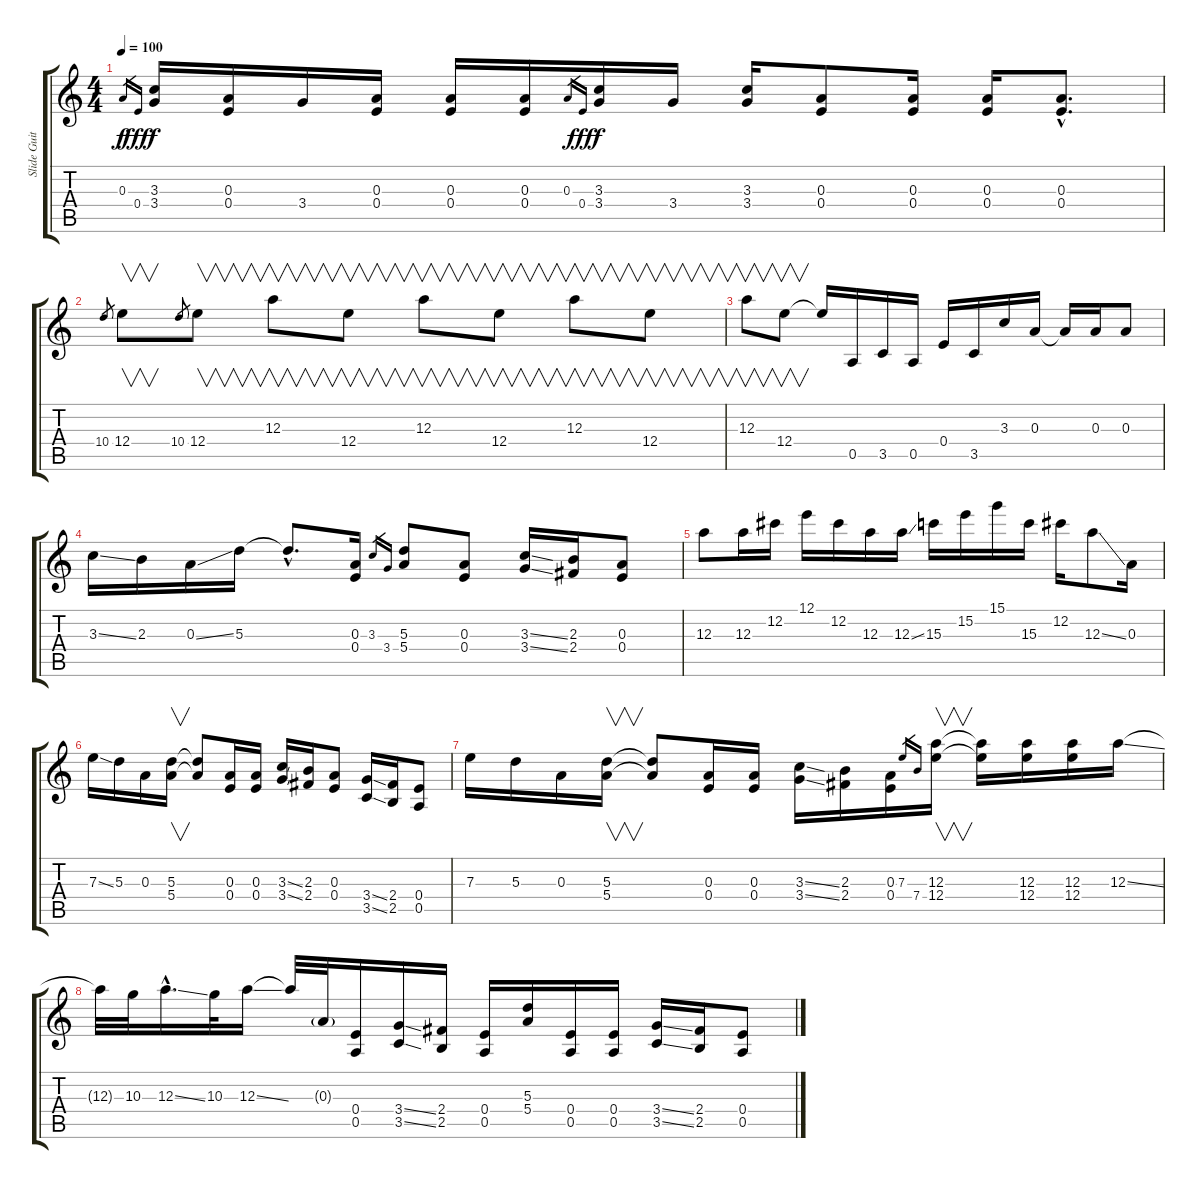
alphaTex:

\track ("Slide Guitar" "Slide Guit") {instrument distortionguitar}
\staff {score tabs}
\tuning (E4 Db4 A3 E3 A2 E2) {hide}
\ts (4 4)
\tempo 100
\clef g2
\ks c
0.3.16{gr dy f} 0.4.16{gr dy fff} (3.3 3.4).16{dy f} (0.3 0.4).16 3.4.16 (0.3 0.4).16 (0.3 0.4).16 (0.3 0.4).16 0.3.16{gr} 0.4.16{gr dy fff} (3.3 3.4).16{dy f} 3.4.16 (3.3 3.4).16 (0.3 0.4).8 (0.3 0.4).16 (0.3 0.4).16 (0.3{hac} 0.4{hac}).8{d} |
10.4.8{gr} 12.4.8{v} 10.4.8{gr} 12.4.8{v} 12.3.8{v} 12.4.8{v} 12.3.8{v} 12.4.8{v} 12.3.8{v} 12.4.8{v} |
12.3.8{v} 12.4.8{v} 12.4{t}.16 0.5.16 3.5.16 0.5.16 0.4.16 3.5.16 3.3.16 0.3.16 0.3{t}.16 0.3.16 0.3.8 |
3.3{ss}.16 2.3.16 0.3{ss}.16 5.3.16 5.3{hac t}.8{d} (0.3 0.4).16 3.3.16{gr} 3.4.16{gr} (5.3 5.4).8 (0.3 0.4).8 (3.3{ss} 3.4{ss}).16 (2.3 2.4).16 (0.3 0.4).8 |
12.3.8 12.3.16 12.2.16 12.1.16 12.2.16 12.3.16 12.3{ss}.16 15.3.16 15.2.16 15.1.16 15.3.16 12.2.16 12.3{ss}.8 0.3.16 |
7.3{ss}.16 5.3.16 0.3.16 (5.3 5.4).16{v} (5.3{t} 5.4{t}).8 (0.3 0.4).16 (0.3 0.4).16 (3.3{ss} 3.4{ss}).16 (2.3 2.4).16 (0.3 0.4).8 (3.4{ss} 3.5{ss}).16 (2.4 2.5).16 (0.4 0.5).8 |
7.3.16 5.3.16 0.3.16 (5.3 5.4).16{v} (5.3{t} 5.4{t}).8 (0.3 0.4).16 (0.3 0.4).16 (3.3{ss} 3.4{ss}).16 (2.3 2.4).16 (0.3 0.4).16 7.3.16{gr} 7.4.16{gr} (12.3 12.4).16{v} (12.3{t} 12.4{t}).16 (12.3 12.4).16 (12.3 12.4).16 12.3{ss}.16 |
12.3{t}.32 10.3.32 12.3{ss hac}.16{d} 10.3.32 12.3{ss}.16 12.3{t}.32 0.3{g}.32 (0.4 0.5).16 (3.4{ss} 3.5{ss}).16 (2.4 2.5).16 (0.4 0.5).16 (5.3 5.4).16 (0.4 0.5).16 (0.4 0.5).16 (3.4{ss} 3.5{ss}).16 (2.4 2.5).16 (0.4 0.5).8
